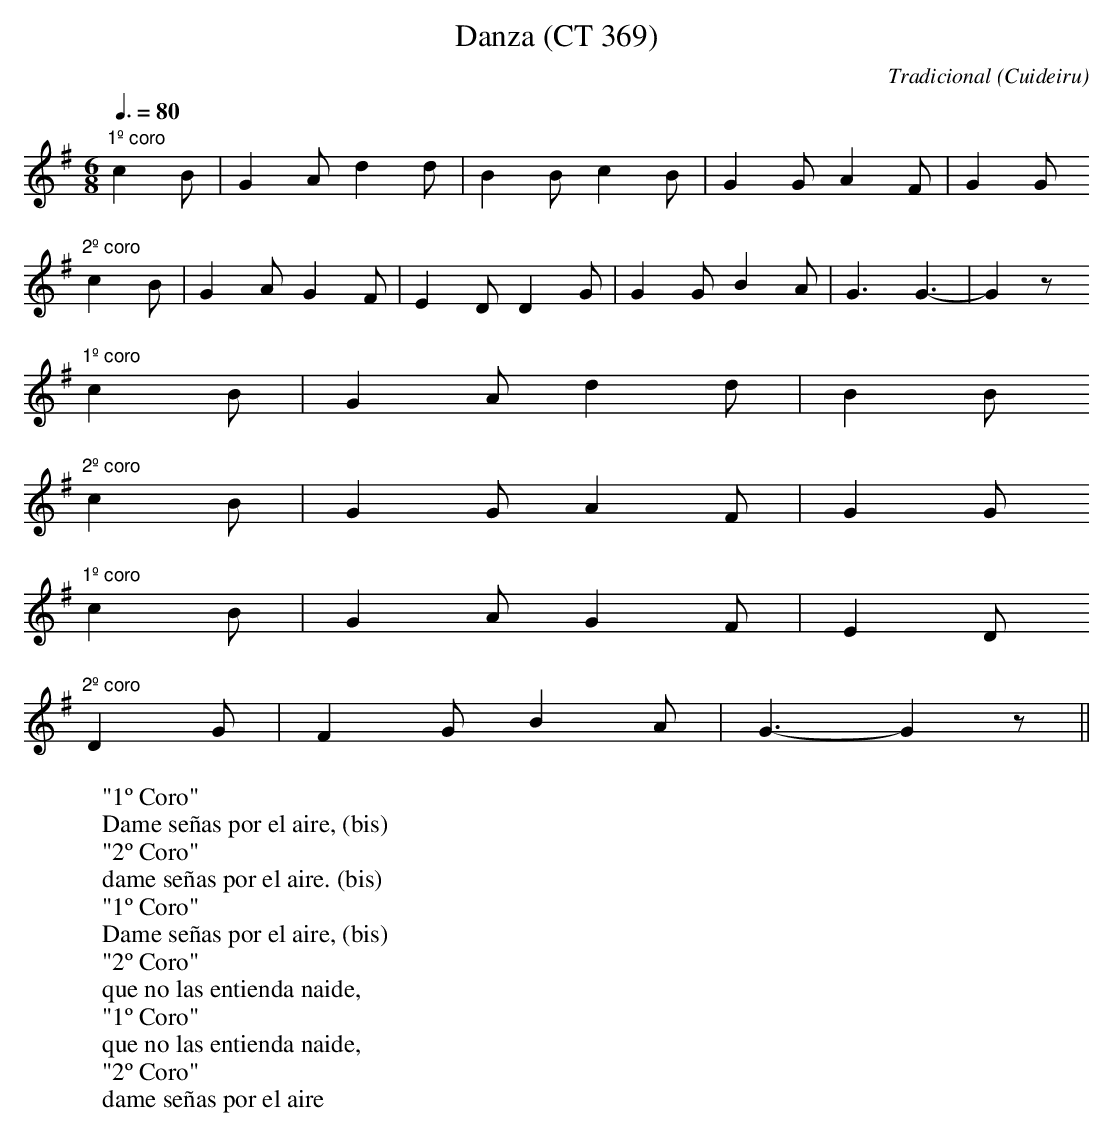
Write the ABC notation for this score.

X:1
T:Danza (CT 369)
C:Tradicional
O:Cuideiru
M:6/8
L:1/8
Q:3/8=80
K:G
"1º coro"
c2 B|G2 A d2 d|B2 B c2 B|G2 G A2 F|G2 G
"2º coro"
c2 B|G2 A G2 F|E2 D D2 G|G2 G B2 A|G3 G3-|G2 z
"1º coro"
c2 B|G2 A d2 d|B2 B
"2º coro"
c2 B|G2 G A2 F|G2 G
"1º coro"
c2 B|G2 A G2 F|E2 D
"2º coro"
D2 G|F2 G B2 A|G3-G2 z||
W:"1º Coro"
W:Dame señas por el aire, (bis)
W:"2º Coro"
W:dame señas por el aire. (bis)
W:"1º Coro"
W:Dame señas por el aire, (bis)
W:"2º Coro"
W:que no las entienda naide,
W:"1º Coro"
W:que no las entienda naide,
W:"2º Coro"
W:dame señas por el aire
W:
